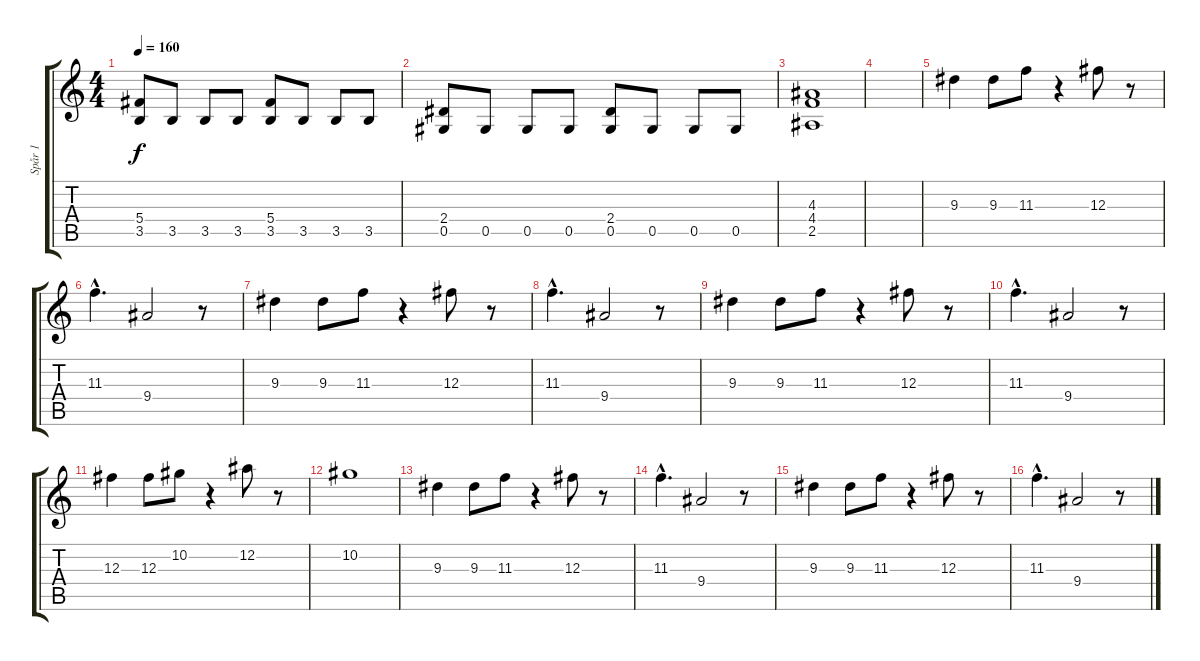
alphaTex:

\track ("Spår 1" "Spår 1") {instrument distortionguitar}
\staff {score tabs}
\tuning (Eb4 Bb3 Gb3 Db3 Ab2 Eb2) {hide}
\ts (4 4)
\tempo 160
\clef g2
\ks c
(5.4 3.5).8{dy f} 3.5.8 3.5.8 3.5.8 (5.4 3.5).8 3.5.8 3.5.8 3.5.8 |
(2.4 0.5).8 0.5.8 0.5.8 0.5.8 (2.4 0.5).8 0.5.8 0.5.8 0.5.8 |
(4.3 4.4 2.5).1 |
|
9.3.4{volume 13} 9.3.8 11.3.8 r.4 12.3.8 r.8 |
11.3{hac}.4{d} 9.4.2 r.8 |
9.3.4{volume 12} 9.3.8 11.3.8 r.4 12.3.8 r.8 |
11.3{hac}.4{d} 9.4.2 r.8 |
9.3.4{volume 12} 9.3.8 11.3.8 r.4 12.3.8 r.8 |
11.3{hac}.4{d} 9.4.2 r.8 |
12.3.4 12.3.8 10.2.8 r.4 12.2.8 r.8 |
10.2.1 |
9.3.4{volume 13} 9.3.8 11.3.8 r.4 12.3.8 r.8 |
11.3{hac}.4{d} 9.4.2 r.8 |
9.3.4{volume 12} 9.3.8 11.3.8 r.4 12.3.8 r.8 |
11.3{hac}.4{d} 9.4.2 r.8
